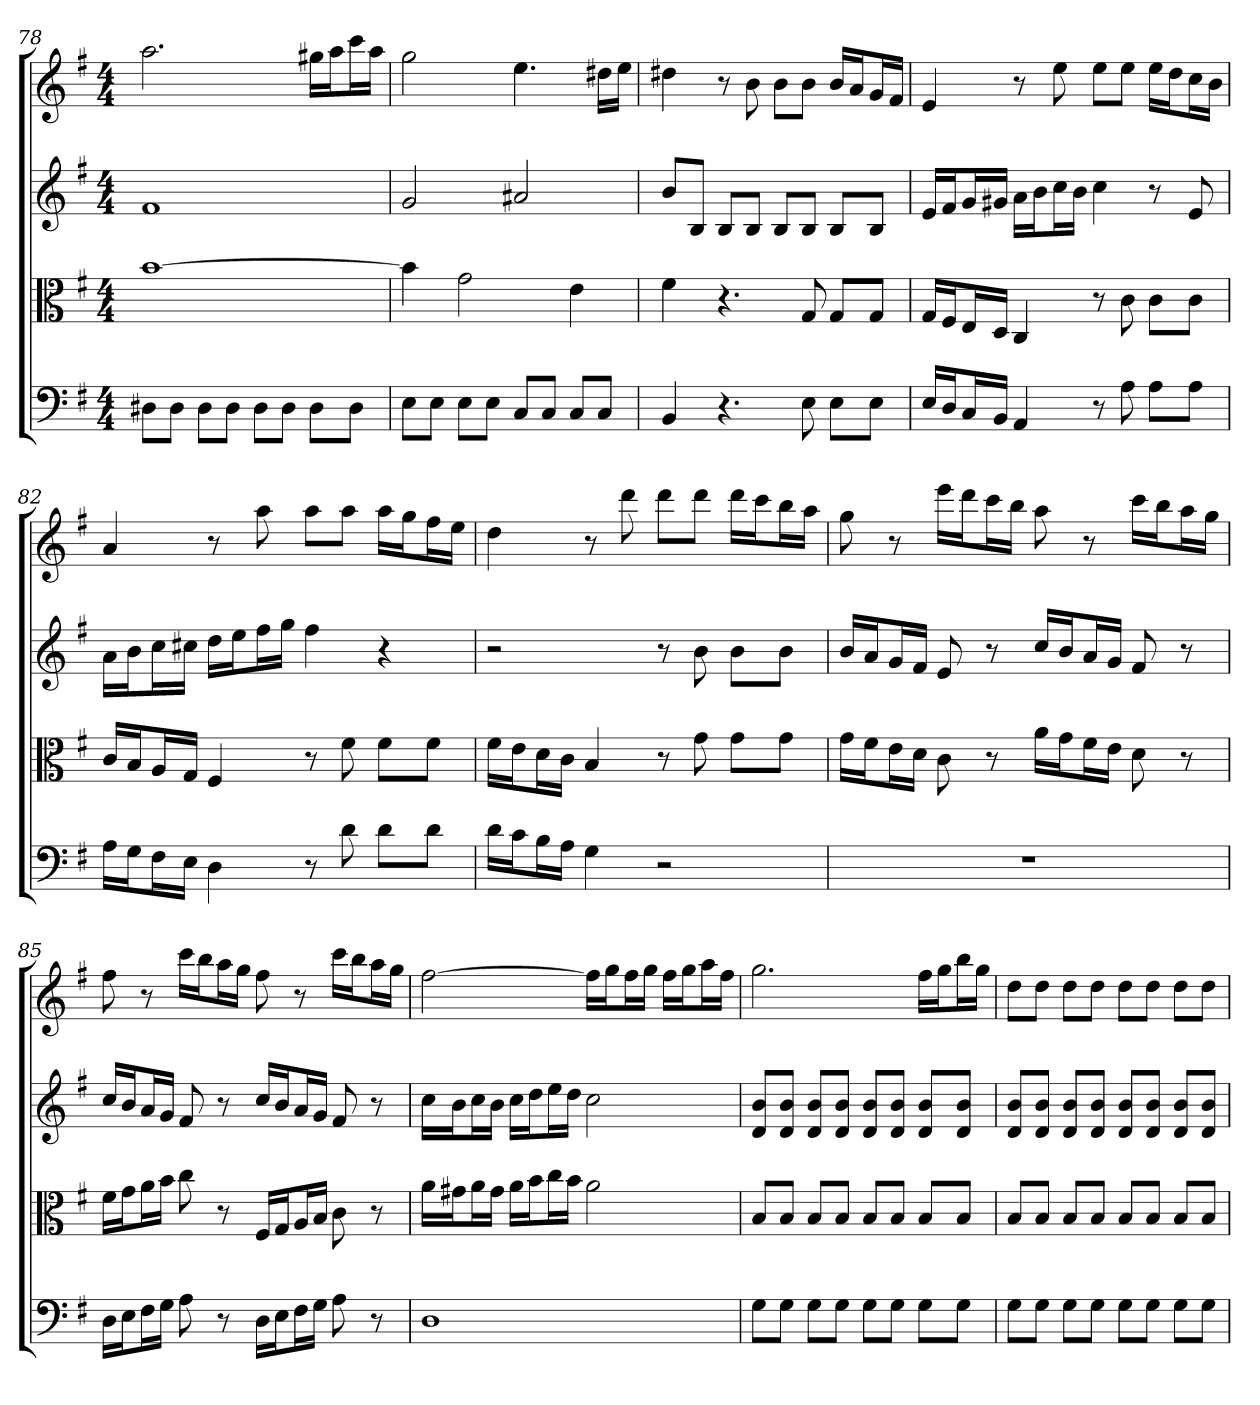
**kern	**kern	**kern	**kern
*part4	*part3	*part2	*part1
*staff4	*staff3	*staff2	*staff1
*clefF4	*clefC3	*	*
*k[f#]	*k[f#]	*k[f#]	*k[f#]
*G:	*G:	*G:	*G:
*M4/4	*M4/4	*M4/4	*M4/4
=78	=78	=78	=78
8D#X\L	[1b	1f#	2.aa
8D#\J	.	.	.
8D#\L	.	.	.
8D#\J	.	.	.
8D#\L	.	.	.
8D#\J	.	.	.
8D#\L	.	.	16gg#XLL
.	.	.	16aaJ
8D#\J	.	.	16cccL
.	.	.	16aaJJ
=79	=79	=79	=79
8E\L	4b]	2g	2gg
8E\J	.	.	.
8E\L	2g	.	.
8E\J	.	.	.
8C/L	.	2a#X	4.ee
8C/J	.	.	.
8C/L	4e	.	.
8C/J	.	.	16dd#XLL
.	.	.	16eeJJ
=80	=80	=80	=80
4BB	4f#	8bL	4dd#X
.	.	8BJ	.
4.r	4.r	8BL	8r
.	.	8BJ	8b
.	.	8BL	8bL
8E	8G	8BJ	8bJ
8E\L	8G/L	8BL	16bLL
.	.	.	16aJ
8E\J	8G/J	8BJ	16gL
.	.	.	16f#JJ
=81	=81	=81	=81
16E/LL	16G/LL	16eLL	4e
16D/J	16F#/J	16f#J	.
16C/L	16E/L	16gL	.
16BB/JJ	16D/JJ	16g#XJJ	.
4AA	4C	16aLL	8r
.	.	16bJ	.
.	.	16ccL	8ee
.	.	16bJJ	.
8r	8r	4cc	8eeL
8A	8c	.	8eeJ
8A\L	8c\L	8r	16eeLL
.	.	.	16ddJ
8A\J	8c\J	8e	16ccL
.	.	.	16bJJ
=82	=82	=82	=82
16A\LL	16c/LL	16aLL	4a
16G\J	16B/J	16bJ	.
16F#\L	16A/L	16ccL	.
16E\JJ	16G/JJ	16cc#XJJ	.
4D	4F#	16ddLL	8r
.	.	16eeJ	.
.	.	16ff#L	8aa
.	.	16ggJJ	.
8r	8r	4ff#	8aaL
8d	8f#	.	8aaJ
8d\L	8f#\L	4r	16aaLL
.	.	.	16ggJ
8d\J	8f#\J	.	16ff#L
.	.	.	16eeJJ
=83	=83	=83	=83
16d\LL	16f#\LL	2r	4dd
16c\J	16e\J	.	.
16B\L	16d\L	.	.
16A\JJ	16c\JJ	.	.
4G	4B	.	8r
.	.	.	8ddd
2r	8r	8r	8dddL
.	8g	8b	8dddJ
.	8g\L	8bL	16dddLL
.	.	.	16cccJ
.	8g\J	8bJ	16bbL
.	.	.	16aaJJ
=84	=84	=84	=84
1r	16g\LL	16bLL	8gg
.	16f#\J	16aJ	.
.	16e\L	16gL	8r
.	16d\JJ	16f#JJ	.
.	8c	8e	16eeeLL
.	.	.	16dddJ
.	8r	8r	16cccL
.	.	.	16bbJJ
.	16a\LL	16ccLL	8aa
.	16g\J	16bJ	.
.	16f#\L	16aL	8r
.	16e\JJ	16gJJ	.
.	8d	8f#	16cccLL
.	.	.	16bbJ
.	8r	8r	16aaL
.	.	.	16ggJJ
=85	=85	=85	=85
16D\LL	16f#\LL	16ccLL	8ff#
16E\J	16g\J	16bJ	.
16F#\L	16a\L	16aL	8r
16G\JJ	16b\JJ	16gJJ	.
8A	8cc	8f#	16cccLL
.	.	.	16bbJ
8r	8r	8r	16aaL
.	.	.	16ggJJ
16D\LL	16F#/LL	16ccLL	8ff#
16E\J	16G/J	16bJ	.
16F#\L	16A/L	16aL	8r
16G\JJ	16B/JJ	16gJJ	.
8A	8c	8f#	16cccLL
.	.	.	16bbJ
8r	8r	8r	16aaL
.	.	.	16ggJJ
=86	=86	=86	=86
1D	16a\LL	16ccLL	[2ff#
.	16g#X\J	16bJ	.
.	16a\L	16ccL	.
.	16g#\JJ	16bJJ	.
.	16a\LL	16ccLL	.
.	16b\J	16ddJ	.
.	16cc\L	16eeL	.
.	16b\JJ	16ddJJ	.
.	2a	2cc	16ff#LL]
.	.	.	16ggJ
.	.	.	16ff#L
.	.	.	16ggJJ
.	.	.	16ff#LL
.	.	.	16ggJ
.	.	.	16aaL
.	.	.	16ff#JJ
=87	=87	=87	=87
8G\L	8B/L	8d 8bL	2.gg
8G\J	8B/J	8d 8bJ	.
8G\L	8B/L	8d 8bL	.
8G\J	8B/J	8d 8bJ	.
8G\L	8B/L	8d 8bL	.
8G\J	8B/J	8d 8bJ	.
8G\L	8B/L	8d 8bL	16ff#LL
.	.	.	16ggJ
8G\J	8B/J	8d 8bJ	16bbL
.	.	.	16ggJJ
=88	=88	=88	=88
8G\L	8B/L	8d 8bL	8ddL
8G\J	8B/J	8d 8bJ	8ddJ
8G\L	8B/L	8d 8bL	8ddL
8G\J	8B/J	8d 8bJ	8ddJ
8G\L	8B/L	8d 8bL	8ddL
8G\J	8B/J	8d 8bJ	8ddJ
8G\L	8B/L	8d 8bL	8ddL
8G\J	8B/J	8d 8bJ	8ddJ
=	=	=	=
*-	*-	*-	*-
